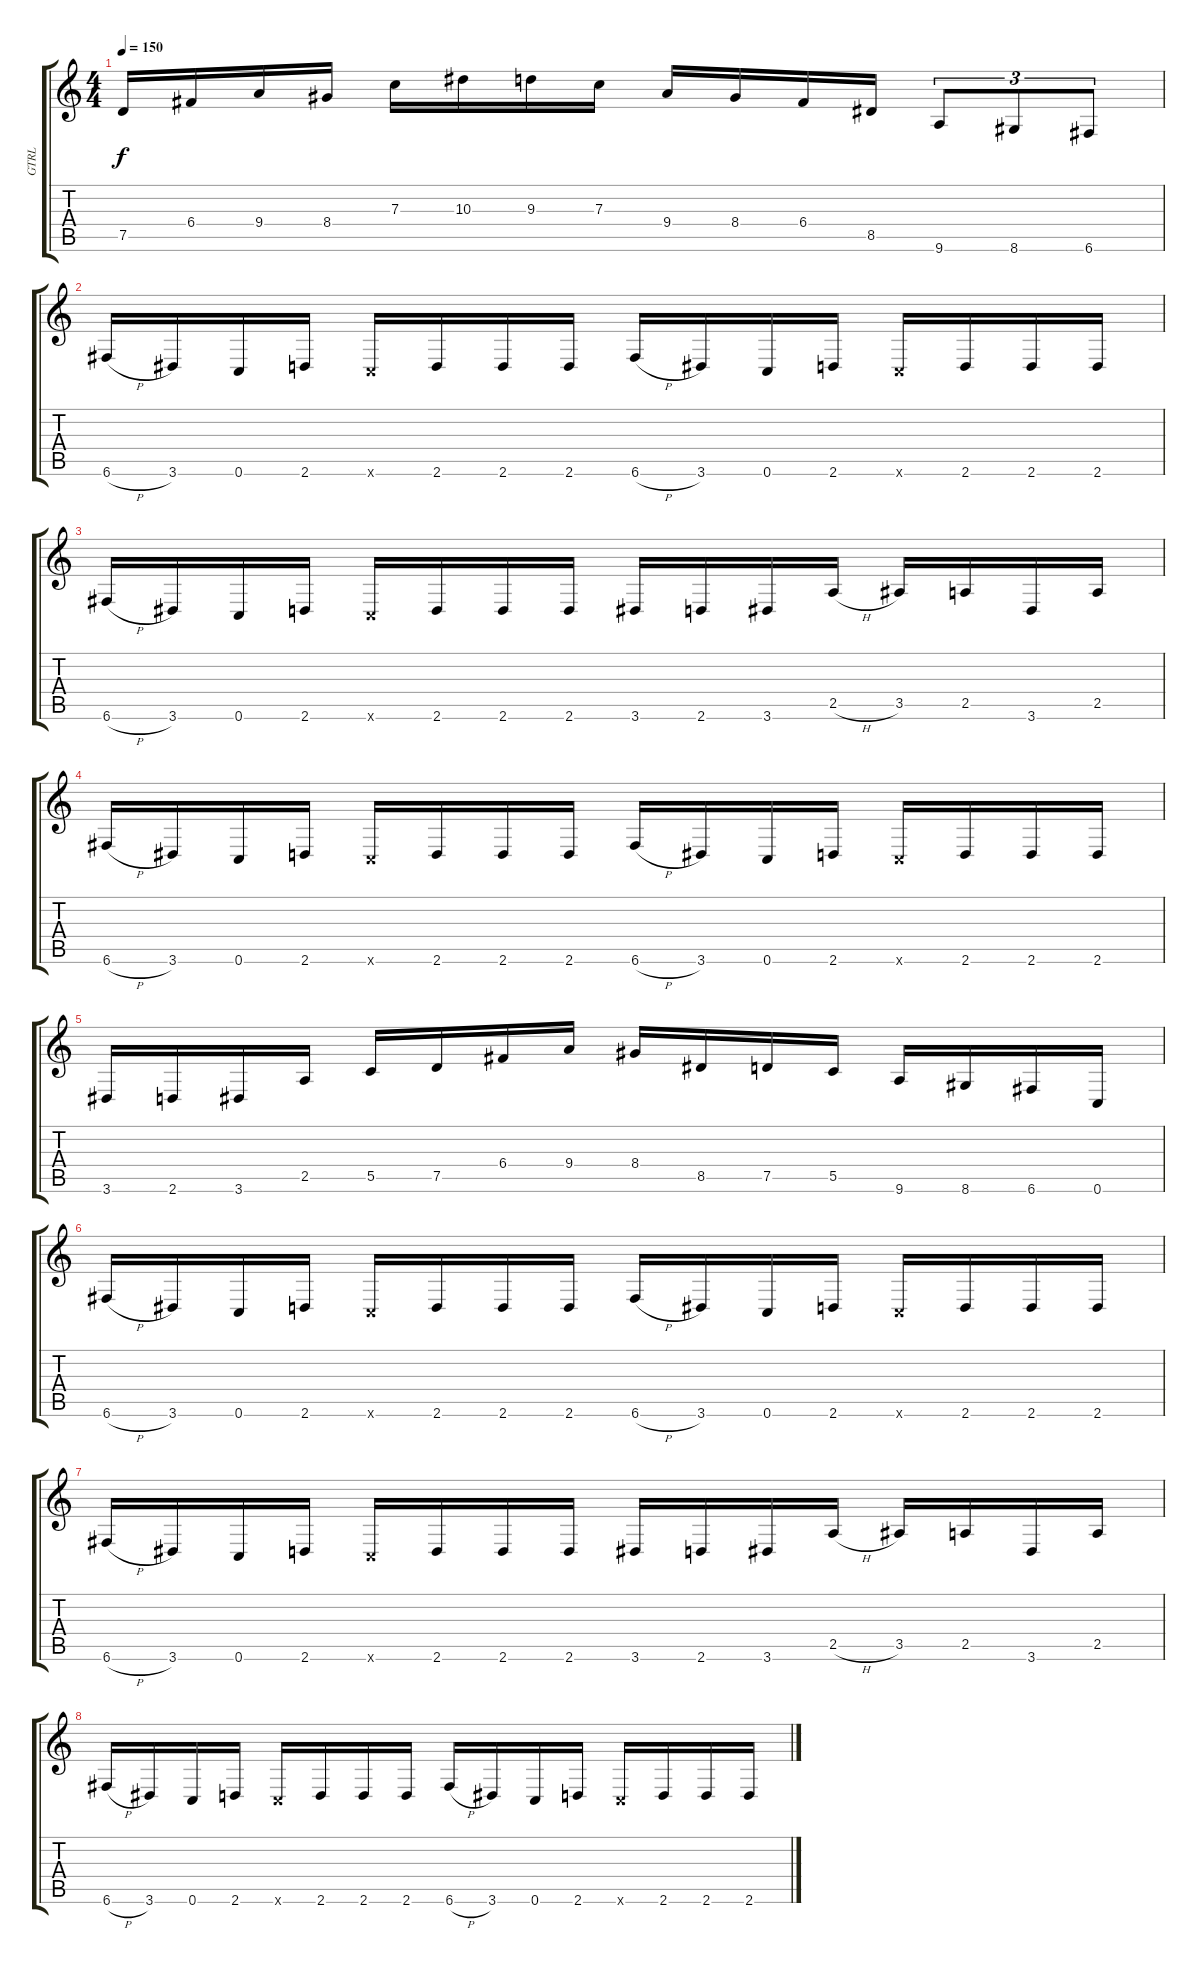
\track ("GTRL" "GTRL") {instrument distortionguitar}
\staff {score tabs}
\tuning (D4 A3 F3 C3 G2 C2) {hide}
\ts (4 4)
\tempo 150
\clef g2
\ks c
7.5.16{dy f} 6.4.16 9.4.16 8.4.16 7.3.16 10.3.16 9.3.16 7.3.16 9.4.16 8.4.16 6.4.16 8.5.16 9.6.8{tu (3 2)} 8.6.8{tu (3 2)} 6.6.8{tu (3 2)} |
6.6{h}.16 3.6.16 0.6.16 2.6.16 0.6{x}.16 2.6.16 2.6.16 2.6.16 6.6{h}.16 3.6.16 0.6.16 2.6.16 0.6{x}.16 2.6.16 2.6.16 2.6.16 |
6.6{h}.16 3.6.16 0.6.16 2.6.16 0.6{x}.16 2.6.16 2.6.16 2.6.16 3.6.16 2.6.16 3.6.16 2.5{h}.16 3.5.16 2.5.16 3.6.16 2.5.16 |
6.6{h}.16 3.6.16 0.6.16 2.6.16 0.6{x}.16 2.6.16 2.6.16 2.6.16 6.6{h}.16 3.6.16 0.6.16 2.6.16 0.6{x}.16 2.6.16 2.6.16 2.6.16 |
3.6.16 2.6.16 3.6.16 2.5.16 5.5.16 7.5.16 6.4.16 9.4.16 8.4.16 8.5.16 7.5.16 5.5.16 9.6.16 8.6.16 6.6.16 0.6.16 |
6.6{h}.16 3.6.16 0.6.16 2.6.16 0.6{x}.16 2.6.16 2.6.16 2.6.16 6.6{h}.16 3.6.16 0.6.16 2.6.16 0.6{x}.16 2.6.16 2.6.16 2.6.16 |
6.6{h}.16 3.6.16 0.6.16 2.6.16 0.6{x}.16 2.6.16 2.6.16 2.6.16 3.6.16 2.6.16 3.6.16 2.5{h}.16 3.5.16 2.5.16 3.6.16 2.5.16 |
6.6{h}.16 3.6.16 0.6.16 2.6.16 0.6{x}.16 2.6.16 2.6.16 2.6.16 6.6{h}.16 3.6.16 0.6.16 2.6.16 0.6{x}.16 2.6.16 2.6.16 2.6.16
